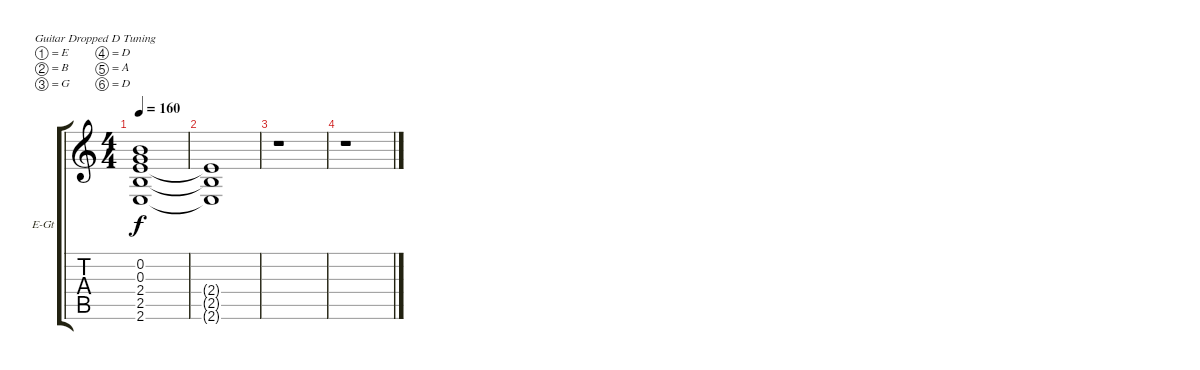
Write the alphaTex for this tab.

\bracketExtendMode groupsimilarinstruments
\firstSystemTrackNameOrientation horizontal
\otherSystemsTrackNameOrientation horizontal
\track ("Neil Westfall / Rhythm Guitar" "E-Gt") {instrument distortionguitar}
\staff {score tabs}
\tuning (E4 B3 G3 D3 A2 D2)
\ts (4 4)
\tempo 160
\clef g2
\ks c
(0.2 0.3 2.4 2.5 2.6).1{dy f} |
(2.4{t} 2.5{t} 2.6{t}).1 |
r.1 |
r.1
